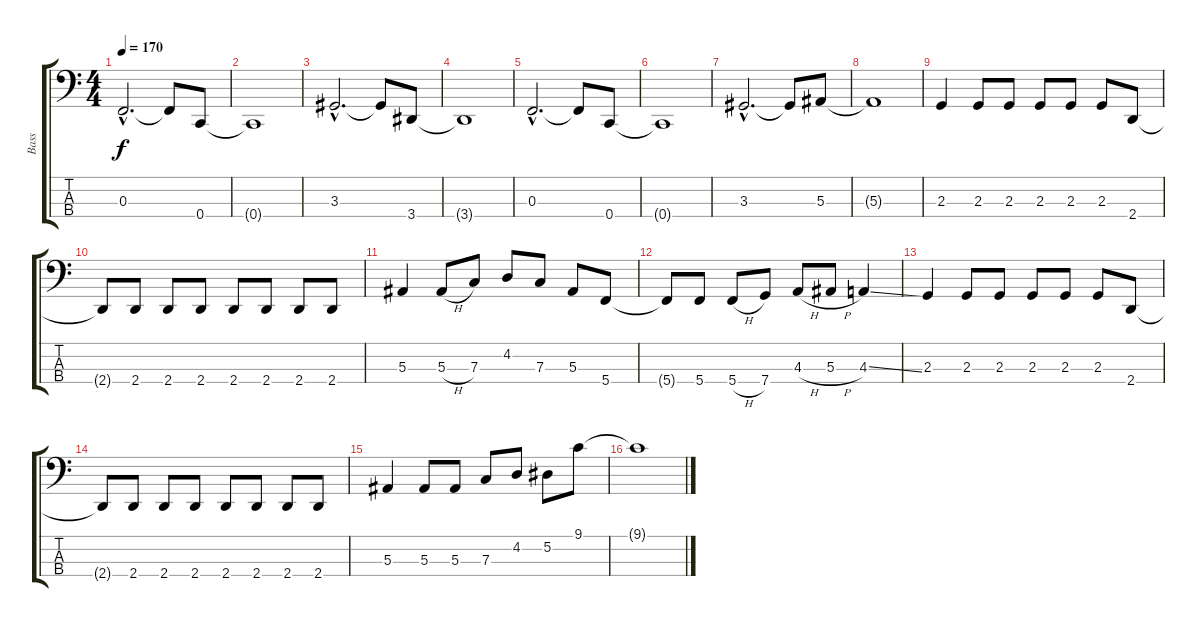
\track ("Bass" "Bass") {instrument electricbasspick}
\staff {score tabs}
\tuning (Eb2 Bb1 F1 C1) {hide}
\ts (4 4)
\tempo 170
\clef f4
\ks c
0.3{hac}.2{d dy f instrument electricbasspick} 0.3{t}.8 0.4.8 |
0.4{t}.1 |
3.3{hac}.2{d} 3.3{t}.8 3.4.8 |
3.4{t}.1 |
0.3{hac}.2{d} 0.3{t}.8 0.4.8 |
0.4{t}.1 |
3.3{hac}.2{d} 3.3{t}.8 5.3.8 |
5.3{t}.1 |
2.3.4 2.3.8 2.3.8 2.3.8 2.3.8 2.3.8 2.4.8 |
2.4{t}.8 2.4.8 2.4.8 2.4.8 2.4.8 2.4.8 2.4.8 2.4.8 |
5.3.4 5.3{h}.8 7.3.8 4.2.8 7.3.8 5.3.8 5.4.8 |
5.4{t}.8 5.4.8 5.4{h}.8 7.4.8 4.3{h}.8 5.3{h}.8 4.3{ss}.4 |
2.3.4 2.3.8 2.3.8 2.3.8 2.3.8 2.3.8 2.4.8 |
2.4{t}.8 2.4.8 2.4.8 2.4.8 2.4.8 2.4.8 2.4.8 2.4.8 |
5.3.4 5.3.8 5.3.8 7.3.8 4.2.8 5.2.8 9.1.8 |
9.1{t}.1
